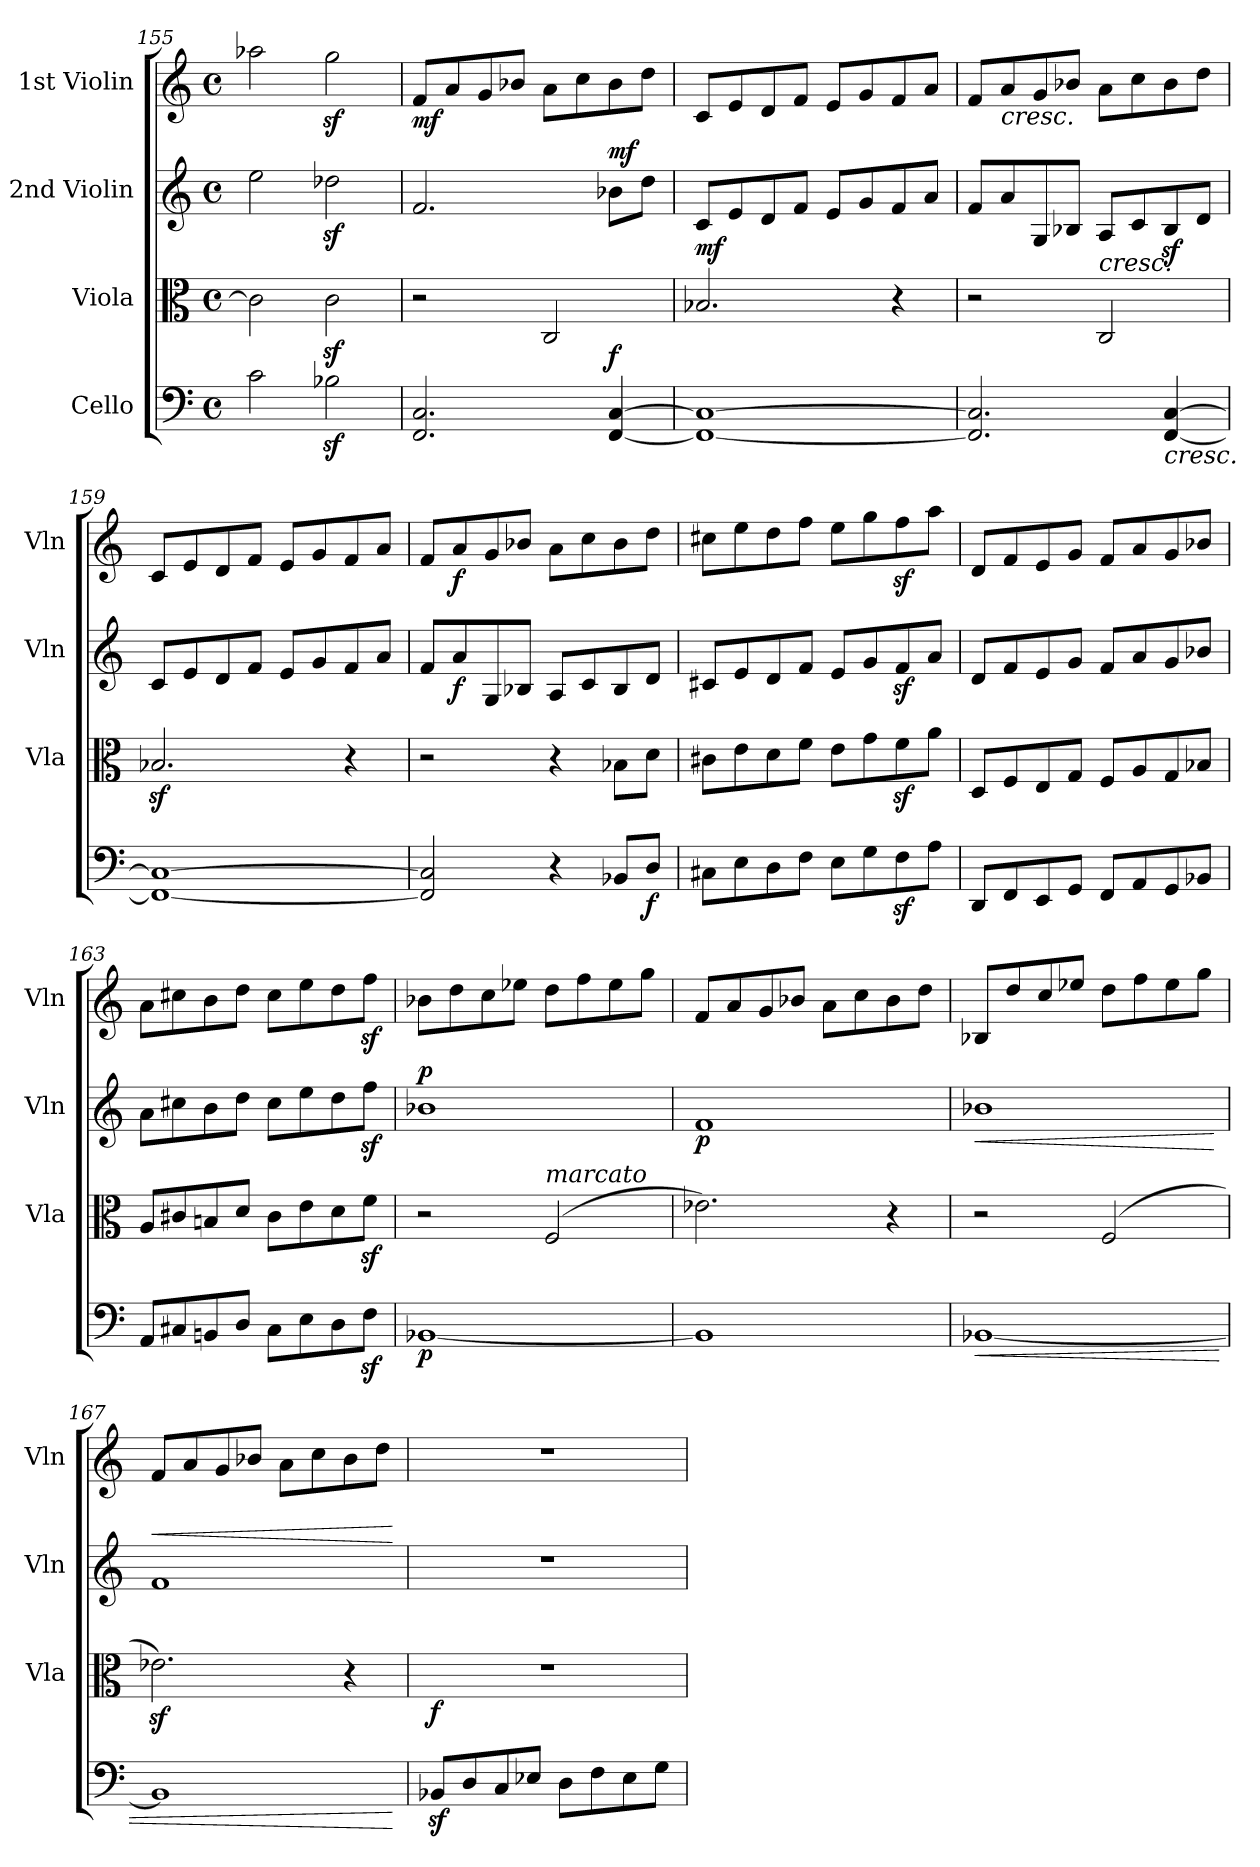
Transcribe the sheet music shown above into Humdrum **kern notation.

**kern	**dynam	**kern	**dynam	**kern	**dynam	**kern	**dynam
*part4	*part4	*part3	*part3	*part2	*part2	*part1	*part1
*staff4	*staff4	*staff3	*staff3	*staff2	*staff2	*staff1	*staff1
*I"Cello	*	*I"Viola	*	*I"2nd Violin	*	*I"1st Violin	*
*	*	*I'Vla	*	*I'Vln	*	*I'Vln	*
*clefF4	*	*clefC3	*	*clefG2	*	*clefG2	*
*k[]	*	*k[]	*	*k[]	*	*k[]	*
*C:	*	*C:	*	*C:	*	*C:	*
*M4/4	*	*M4/4	*	*M4/4	*	*M4/4	*
*met(c)	*	*met(c)	*	*met(c)	*	*met(c)	*
=155	=155	=155	=155	=155	=155	=155	=155
2c\	.	2c\]	.	2ee\	.	2aa-X\	.
2B-Xz<\	.	2cz<\	.	2dd-Xz<\	.	2ggz<\	.
=156	=156	=156	=156	=156	=156	=156	=156
!	!	!	!	!	!	!	!LO:DY:b
2.FF/ 2.C/	.	2r	.	2.f/	.	8f/L	mf
.	.	.	.	.	.	8a/	.
.	.	.	.	.	.	8g/	.
.	.	.	.	.	.	8b-X/J	.
.	.	2C/	.	.	.	8a\L	.
.	.	.	.	.	.	8cc\	.
!	!LO:DY:a	!	!	!	!LO:DY:a	!	!
[4FF/ [4C/	f	.	.	8b-X\L	mf	8b-\	.
.	.	.	.	8dd\J	.	8dd\J	.
!!LO:LB:g=z
=157	=157	=157	=157	=157	=157	=157	=157
!	!	!	!LO:DY:a	!	!	!	!
1FF_ 1C_	.	2.B-X/	mf	8c/L	.	8c/L	.
.	.	.	.	8e/	.	8e/	.
.	.	.	.	8d/	.	8d/	.
.	.	.	.	8f/J	.	8f/J	.
.	.	.	.	8e/L	.	8e/L	.
.	.	.	.	8g/	.	8g/	.
.	.	4r	.	8f/	.	8f/	.
.	.	.	.	8a/J	.	8a/J	.
=158	=158	=158	=158	=158	=158	=158	=158
2.FF]/ 2.C]/	.	2r	.	8f/L	.	8f/L	.
!	!	!	!	!	!	!LO:TX:b:i:t=cresc.	!
.	.	.	.	8a/	.	8a/	.
.	.	.	.	8G/	.	8g/	.
.	.	.	.	8B-X/J	.	8b-X/J	.
!	!	!LO:TX:a:i:t=cresc.	!	!	!	!	!
.	.	2C/	.	8A/L	.	8a\L	.
.	.	.	.	8c/	.	8cc\	.
!LO:TX:b:i:t=cresc.	!	!	!	!	!	!	!
[4FF/ [4C/	.	.	.	8B-z>/	.	8b-\	.
.	.	.	.	8d/J	.	8dd\J	.
=159	=159	=159	=159	=159	=159	=159	=159
1FF_ 1C_	.	2.B-Xz</	.	8c/L	.	8c/L	.
.	.	.	.	8e/	.	8e/	.
.	.	.	.	8d/	.	8d/	.
.	.	.	.	8f/J	.	8f/J	.
.	.	.	.	8e/L	.	8e/L	.
.	.	.	.	8g/	.	8g/	.
.	.	4r	.	8f/	.	8f/	.
.	.	.	.	8a/J	.	8a/J	.
=160	=160	=160	=160	=160	=160	=160	=160
2FF]/ 2C]/	.	2r	.	8f/L	.	8f/L	.
!	!	!	!	!	!LO:DY:b	!	!LO:DY:b
.	.	.	.	8a/	f	8a/	f
.	.	.	.	8G/	.	8g/	.
.	.	.	.	8B-X/J	.	8b-X/J	.
4r	.	4r	.	8A/L	.	8a\L	.
.	.	.	.	8c/	.	8cc\	.
8BB-X/L	.	8B-X\L	.	8B-/	.	8b-\	.
!	!LO:DY:b	!	!	!	!	!	!
8D/J	f	8d\J	.	8d/J	.	8dd\J	.
=161	=161	=161	=161	=161	=161	=161	=161
8C#X\L	.	8c#X\L	.	8c#X/L	.	8cc#X\L	.
8E\	.	8e\	.	8e/	.	8ee\	.
8D\	.	8d\	.	8d/	.	8dd\	.
8F\J	.	8f\J	.	8f/J	.	8ff\J	.
8E\L	.	8e\L	.	8e/L	.	8ee\L	.
8G\	.	8g\	.	8g/	.	8gg\	.
8Fz<\	.	8fz<\	.	8fz</	.	8ffz<\	.
8A\J	.	8a\J	.	8a/J	.	8aa\J	.
=162	=162	=162	=162	=162	=162	=162	=162
8DD/L	.	8D/L	.	8d/L	.	8d/L	.
8FF/	.	8F/	.	8f/	.	8f/	.
8EE/	.	8E/	.	8e/	.	8e/	.
8GG/J	.	8G/J	.	8g/J	.	8g/J	.
8FF/L	.	8F/L	.	8f/L	.	8f/L	.
8AA/	.	8A/	.	8a/	.	8a/	.
8GG/	.	8G/	.	8g/	.	8g/	.
8BB-X/J	.	8B-X/J	.	8b-X/J	.	8b-X/J	.
=163	=163	=163	=163	=163	=163	=163	=163
8AA/L	.	8A/L	.	8a\L	.	8a\L	.
8C#X/	.	8c#X/	.	8cc#X\	.	8cc#X\	.
8BBn/	.	8Bn/	.	8b\	.	8b\	.
8D/J	.	8d/J	.	8dd\J	.	8dd\J	.
8C#\L	.	8c#\L	.	8cc#\L	.	8cc#\L	.
8E\	.	8e\	.	8ee\	.	8ee\	.
8D\	.	8d\	.	8dd\	.	8dd\	.
8Fz<\J	.	8fz<\J	.	8ffz<\J	.	8ffz<\J	.
=164	=164	=164	=164	=164	=164	=164	=164
!	!LO:DY:b	!	!	!	!LO:DY:a	!	!
[1BB-X	p	2r	.	1b-X	p	8b-X\L	.
.	.	.	.	.	.	8dd\	.
.	.	.	.	.	.	8cc\	.
.	.	.	.	.	.	8ee-X\J	.
!	!	!LO:TX:a:i:t=marcato	!	!	!	!	!
.	.	(2F/	.	.	.	8dd\L	.
.	.	.	.	.	.	8ff\	.
.	.	.	.	.	.	8ee-\	.
.	.	.	.	.	.	8gg\J	.
!!LO:LB:g=z
=165	=165	=165	=165	=165	=165	=165	=165
!	!	!	!	!	!LO:DY:b	!	!
1BB-]	.	2.e-X\)	.	1f	p	8f/L	.
.	.	.	.	.	.	8a/	.
.	.	.	.	.	.	8g/	.
.	.	.	.	.	.	8b-X/J	.
.	.	.	.	.	.	8a\L	.
.	.	.	.	.	.	8cc\	.
.	.	4r	.	.	.	8b-\	.
.	.	.	.	.	.	8dd\J	.
=166	=166	=166	=166	=166	=166	=166	=166
!	!LO:HP:b	!	!	!	!LO:HP:b	!	!
[1BB-X	<	2r	.	1b-X	<	8B-X/L	.
.	.	.	.	.	.	8dd/	.
.	.	.	.	.	.	8cc/	.
.	.	.	.	.	.	8ee-X/J	.
.	.	(2F/	.	.	.	8dd\L	.
.	.	.	.	.	.	8ff\	.
.	.	.	.	.	.	8ee-\	.
.	.	.	.	.	.	8gg\J	.
.	.	.	.	.	[	.	.
=167	=167	=167	=167	=167	=167	=167	=167
!	!	!	!	!	!LO:HP:a	!	!
1BB-]	.	2.e-Xz<\)	.	1f	<	8f/L	.
.	.	.	.	.	.	8a/	.
.	.	.	.	.	.	8g/	.
.	.	.	.	.	.	8b-X/J	.
.	.	.	.	.	.	8a\L	.
.	.	.	.	.	.	8cc\	.
.	.	4r	.	.	.	8b-\	.
.	.	.	.	.	.	8dd\J	.
.	[	.	.	.	[	.	.
=168	=168	=168	=168	=168	=168	=168	=168
!	!	!	!LO:DY:b	!	!	!	!
8BB-Xz</L	.	1r	f	1r	.	1r	.
8D/	.	.	.	.	.	.	.
8C/	.	.	.	.	.	.	.
8E-X/J	.	.	.	.	.	.	.
8D\L	.	.	.	.	.	.	.
8F\	.	.	.	.	.	.	.
8E-\	.	.	.	.	.	.	.
8G\J	.	.	.	.	.	.	.
=	=	=	=	=	=	=	=
*-	*-	*-	*-	*-	*-	*-	*-
